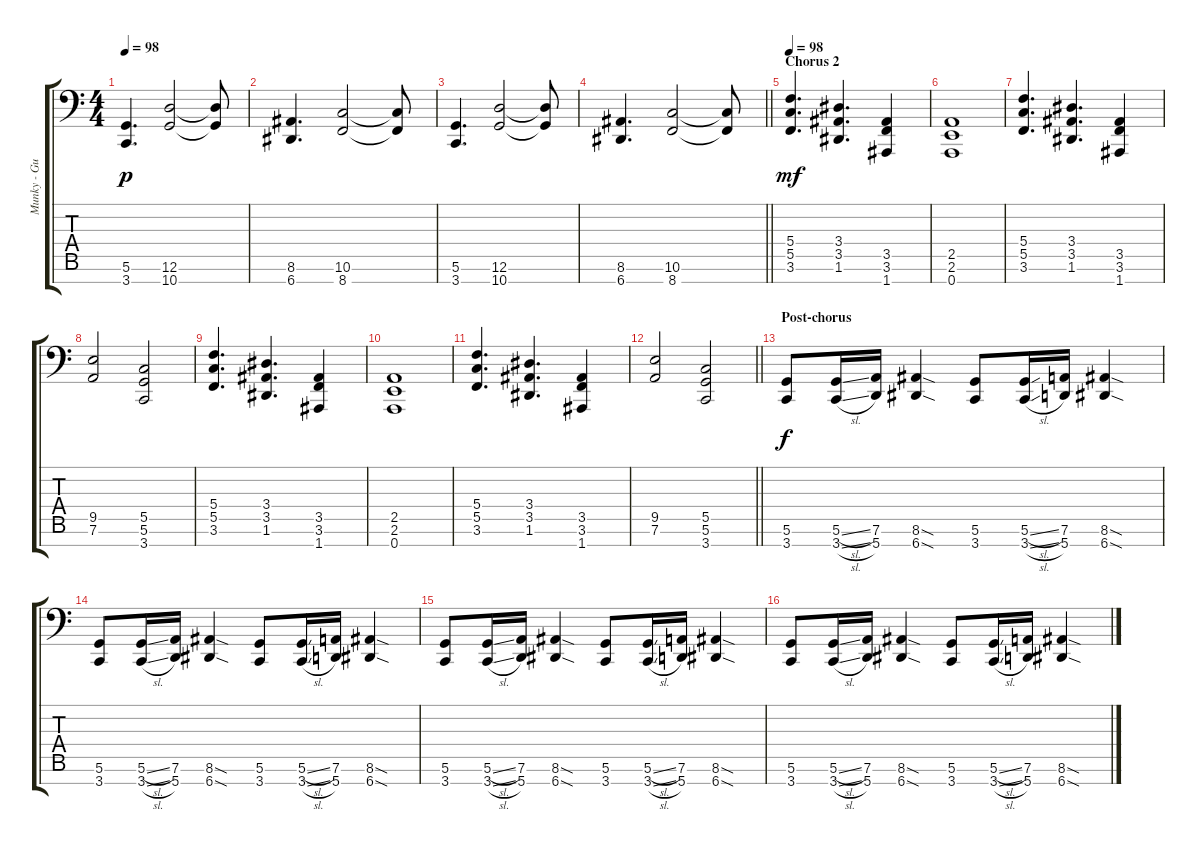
\track ("Munky - Guitar" "Munky - Gu") {instrument lead2sawtooth}
\staff {score tabs}
\tuning (D4 A3 F3 C3 G2 D2 A1) {hide}
\ts (4 4)
\tempo 98
\clef f4
\ks c
(5.6 3.7).4{d dy p} (12.6 10.7).2 (12.6{t} 10.7{t}).8 |
(8.6 6.7).4{d} (10.6 8.7).2 (10.6{t} 8.7{t}).8 |
(5.6 3.7).4{d} (12.6 10.7).2 (12.6{t} 10.7{t}).8 |
\barLineRight lightlight
(8.6 6.7).4{d} (10.6 8.7).2 (10.6{t} 8.7{t}).8 |
\section ("" "Chorus 2")
\tempo 98
(5.4 5.5 3.6).4{d dy mf instrument distortionguitar} (3.4 3.5 1.6).4{d} (3.5 3.6 1.7).4 |
(2.5 2.6 0.7).1 |
(5.4 5.5 3.6).4{d} (3.4 3.5 1.6).4{d} (3.5 3.6 1.7).4 |
(9.5 7.6).2 (5.5 5.6 3.7).2 |
(5.4 5.5 3.6).4{d} (3.4 3.5 1.6).4{d} (3.5 3.6 1.7).4 |
(2.5 2.6 0.7).1 |
(5.4 5.5 3.6).4{d} (3.4 3.5 1.6).4{d} (3.5 3.6 1.7).4 |
\barLineRight lightlight
(9.5 7.6).2 (5.5 5.6 3.7).2 |
\section ("" "Post-chorus")
(5.6 3.7).8{dy f instrument overdrivenguitar} (5.6{sl} 3.7{sl}).16 (7.6 5.7).16 (8.6{sod} 6.7{sod}).4 (5.6 3.7).8 (5.6{sl} 3.7{sl}).16 (7.6 5.7).16 (8.6{sod} 6.7{sod}).4 |
(5.6 3.7).8 (5.6{sl} 3.7{sl}).16 (7.6 5.7).16 (8.6{sod} 6.7{sod}).4 (5.6 3.7).8 (5.6{sl} 3.7{sl}).16 (7.6 5.7).16 (8.6{sod} 6.7{sod}).4 |
(5.6 3.7).8 (5.6{sl} 3.7{sl}).16 (7.6 5.7).16 (8.6{sod} 6.7{sod}).4 (5.6 3.7).8 (5.6{sl} 3.7{sl}).16 (7.6 5.7).16 (8.6{sod} 6.7{sod}).4 |
(5.6 3.7).8 (5.6{sl} 3.7{sl}).16 (7.6 5.7).16 (8.6{sod} 6.7{sod}).4 (5.6 3.7).8 (5.6{sl} 3.7{sl}).16 (7.6 5.7).16 (8.6{sod} 6.7{sod}).4
